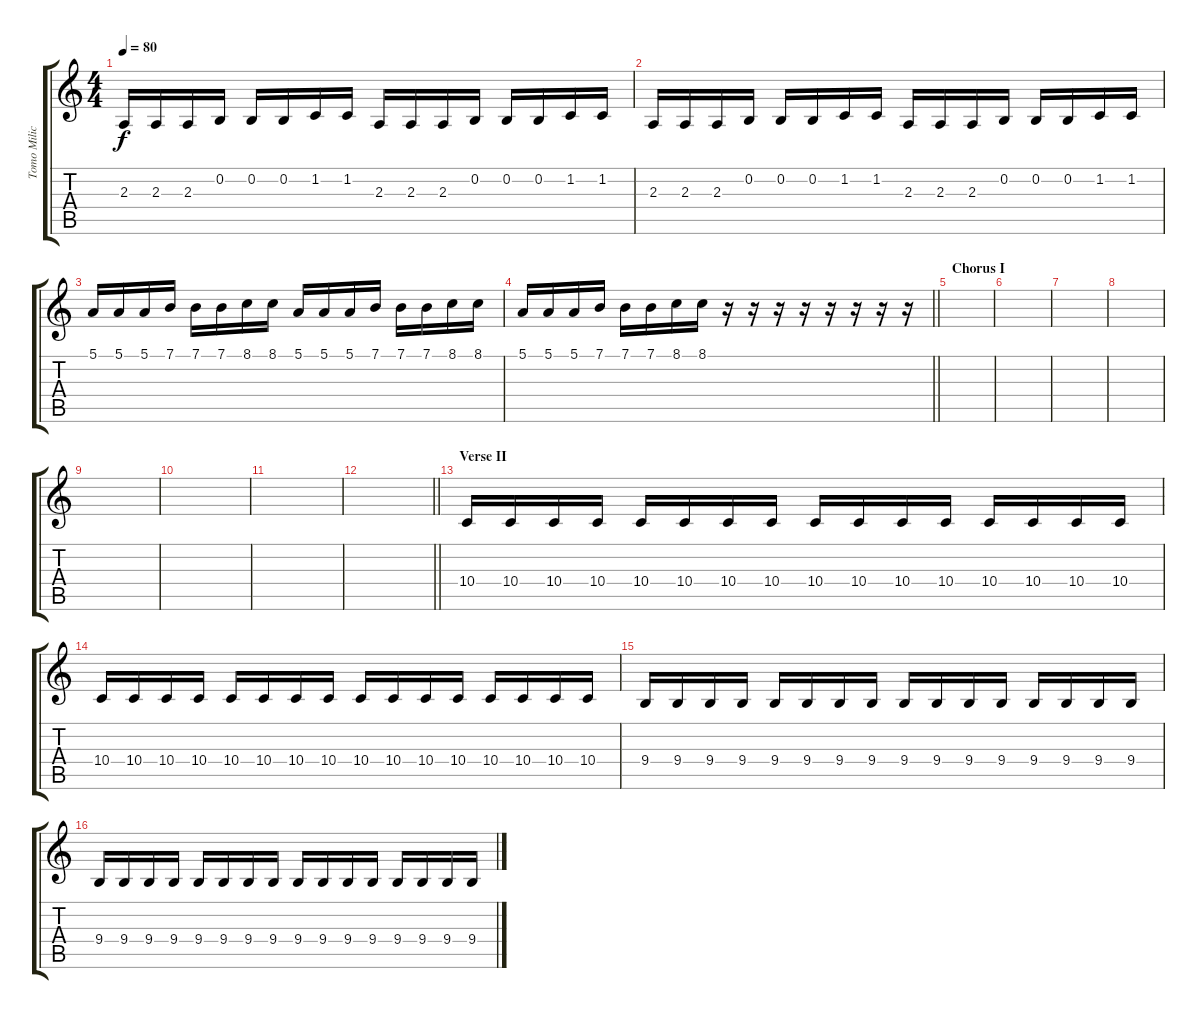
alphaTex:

\track ("Tomo Milicevic (Synthesizer)" "Tomo Milic") {instrument fx4atmosphere}
\staff {score tabs}
\tuning (E4 B3 G3 D3 A2 E2) {hide}
\ts (4 4)
\tempo 80
\clef g2
\ks c
2.3.16{dy f} 2.3.16 2.3.16 0.2.16 0.2.16 0.2.16 1.2.16 1.2.16 2.3.16 2.3.16 2.3.16 0.2.16 0.2.16 0.2.16 1.2.16 1.2.16 |
2.3.16 2.3.16 2.3.16 0.2.16 0.2.16 0.2.16 1.2.16 1.2.16 2.3.16 2.3.16 2.3.16 0.2.16 0.2.16 0.2.16 1.2.16 1.2.16 |
5.1.16 5.1.16 5.1.16 7.1.16 7.1.16 7.1.16 8.1.16 8.1.16 5.1.16 5.1.16 5.1.16 7.1.16 7.1.16 7.1.16 8.1.16 8.1.16 |
\barLineRight lightlight
5.1.16 5.1.16 5.1.16 7.1.16 7.1.16 7.1.16 8.1.16 8.1.16 r.16 r.16 r.16 r.16 r.16 r.16 r.16 r.16 |
\section ("" "Chorus I")
|
|
|
|
|
|
|
\barLineRight lightlight
|
\section ("" "Verse II")
10.4.16 10.4.16 10.4.16 10.4.16 10.4.16 10.4.16 10.4.16 10.4.16 10.4.16 10.4.16 10.4.16 10.4.16 10.4.16 10.4.16 10.4.16 10.4.16 |
10.4.16 10.4.16 10.4.16 10.4.16 10.4.16 10.4.16 10.4.16 10.4.16 10.4.16 10.4.16 10.4.16 10.4.16 10.4.16 10.4.16 10.4.16 10.4.16 |
9.4.16 9.4.16 9.4.16 9.4.16 9.4.16 9.4.16 9.4.16 9.4.16 9.4.16 9.4.16 9.4.16 9.4.16 9.4.16 9.4.16 9.4.16 9.4.16 |
9.4.16 9.4.16 9.4.16 9.4.16 9.4.16 9.4.16 9.4.16 9.4.16 9.4.16 9.4.16 9.4.16 9.4.16 9.4.16 9.4.16 9.4.16 9.4.16
